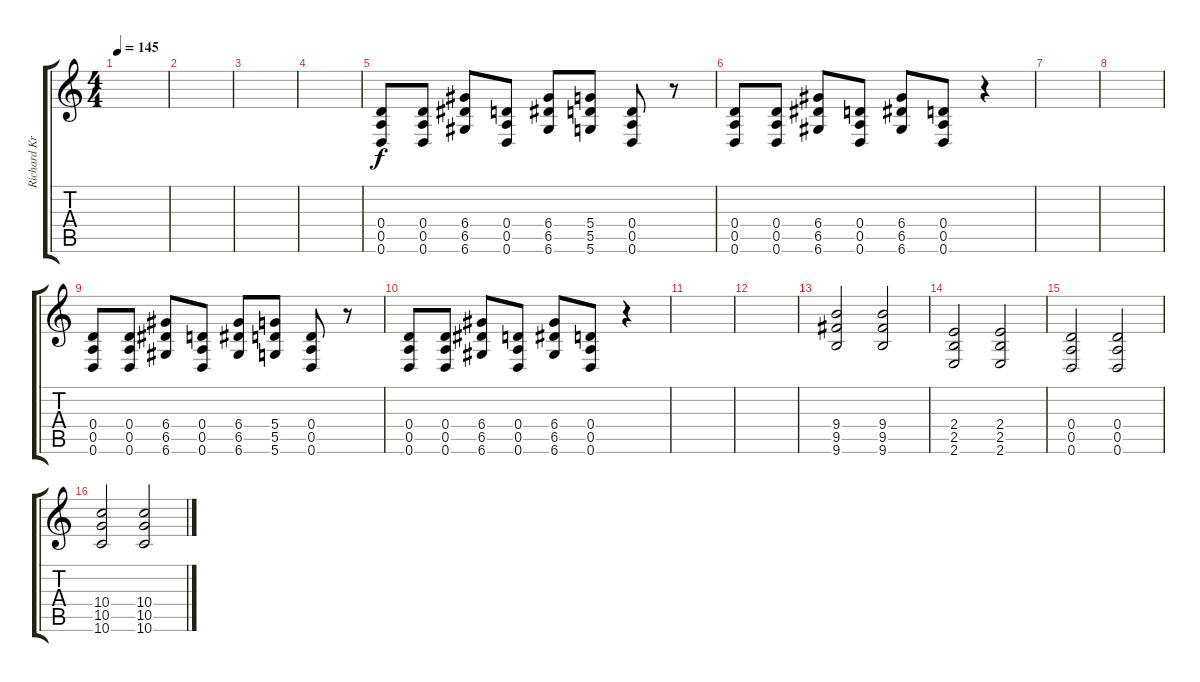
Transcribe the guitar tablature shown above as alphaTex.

\track ("Richard Kruspe (Lead)" "Richard Kr") {instrument distortionguitar}
\staff {score tabs}
\tuning (E4 B3 G3 D3 A2 D2) {hide}
\ts (4 4)
\tempo 145
\clef g2
\ks c
|
|
|
|
(0.4 0.5 0.6).8 (0.4 0.5 0.6).8 (6.4 6.5 6.6).8 (0.4 0.5 0.6).8 (6.4 6.5 6.6).8 (5.4 5.5 5.6).8 (0.4 0.5 0.6).8 r.8 |
(0.4 0.5 0.6).8 (0.4 0.5 0.6).8 (6.4 6.5 6.6).8 (0.4 0.5 0.6).8 (6.4 6.5 6.6).8 (0.4 0.5 0.6).8 r.4 |
|
|
(0.4 0.5 0.6).8 (0.4 0.5 0.6).8 (6.4 6.5 6.6).8 (0.4 0.5 0.6).8 (6.4 6.5 6.6).8 (5.4 5.5 5.6).8 (0.4 0.5 0.6).8 r.8 |
(0.4 0.5 0.6).8 (0.4 0.5 0.6).8 (6.4 6.5 6.6).8 (0.4 0.5 0.6).8 (6.4 6.5 6.6).8 (0.4 0.5 0.6).8 r.4 |
|
|
(9.4 9.5 9.6).2 (9.4 9.5 9.6).2 |
(2.4 2.5 2.6).2 (2.4 2.5 2.6).2 |
(0.4 0.5 0.6).2 (0.4 0.5 0.6).2 |
(10.4 10.5 10.6).2 (10.4 10.5 10.6).2
